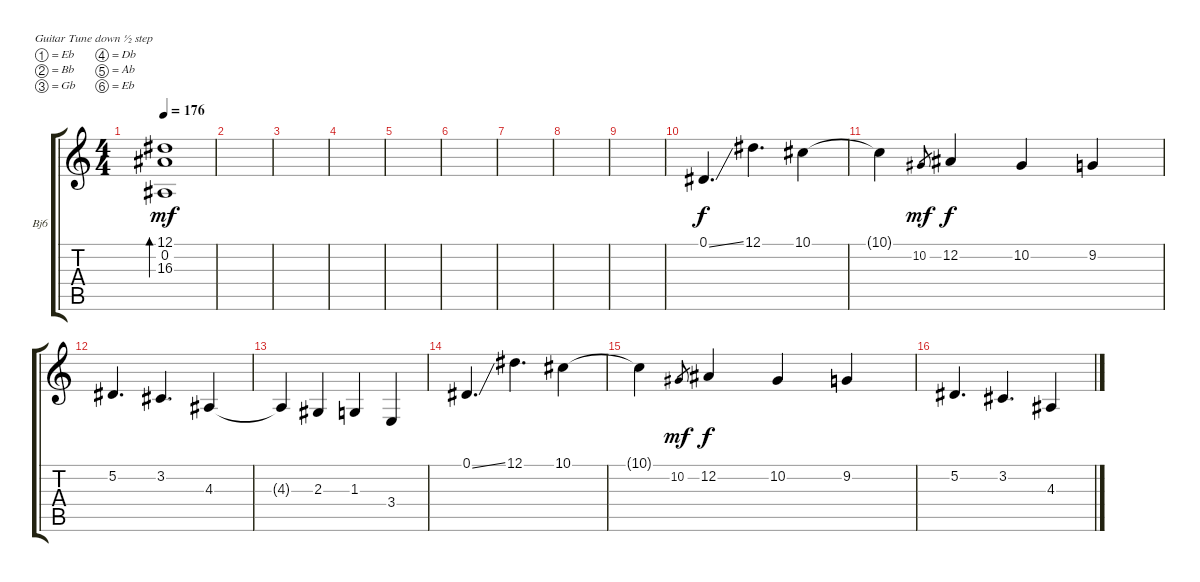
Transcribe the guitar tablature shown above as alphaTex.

\defaultSystemsLayout 4
\bracketExtendMode groupsimilarinstruments
\firstSystemTrackNameOrientation horizontal
\otherSystemsTrackNameOrientation horizontal
\track ("Banjo" "Bj6") {instrument banjo}
\staff {score tabs}
\tuning (Eb4 Bb3 Gb3 Db3 Ab2 Eb2)
\ts (4 4)
\tempo 176
\clef g2
\scale
0.487395
\ks c
(12.1 0.2 16.3).1{bd 237 dy mf instrument banjo} |
\scale
0.256303 |
\scale
0.256303 |
\scale
0.333333 |
\scale
0.333333 |
\scale
0.333333 |
\scale
0.333333 |
\scale
0.333333 |
|
\scale
0.333333 0.1{ss}.4{d dy f} 12.1.4{d} 10.1.4 |
\scale
0.333333 10.1{t}.4 10.2.8{gr dy mf} 12.2.4{dy f} 10.2.4 9.2.4 |
\scale
0.333333 5.2.4{d} 3.2.4{d} 4.3.4 |
\scale
0.333333 4.3{t}.4 2.3.4 1.3.4 3.4.4 |
\scale
0.333333 0.1{ss}.4{d} 12.1.4{d} 10.1.4 |
\scale
0.333333 10.1{t}.4 10.2.8{gr dy mf} 12.2.4{dy f} 10.2.4 9.2.4 |
\scale
0.333333 5.2.4{d} 3.2.4{d} 4.3.4
